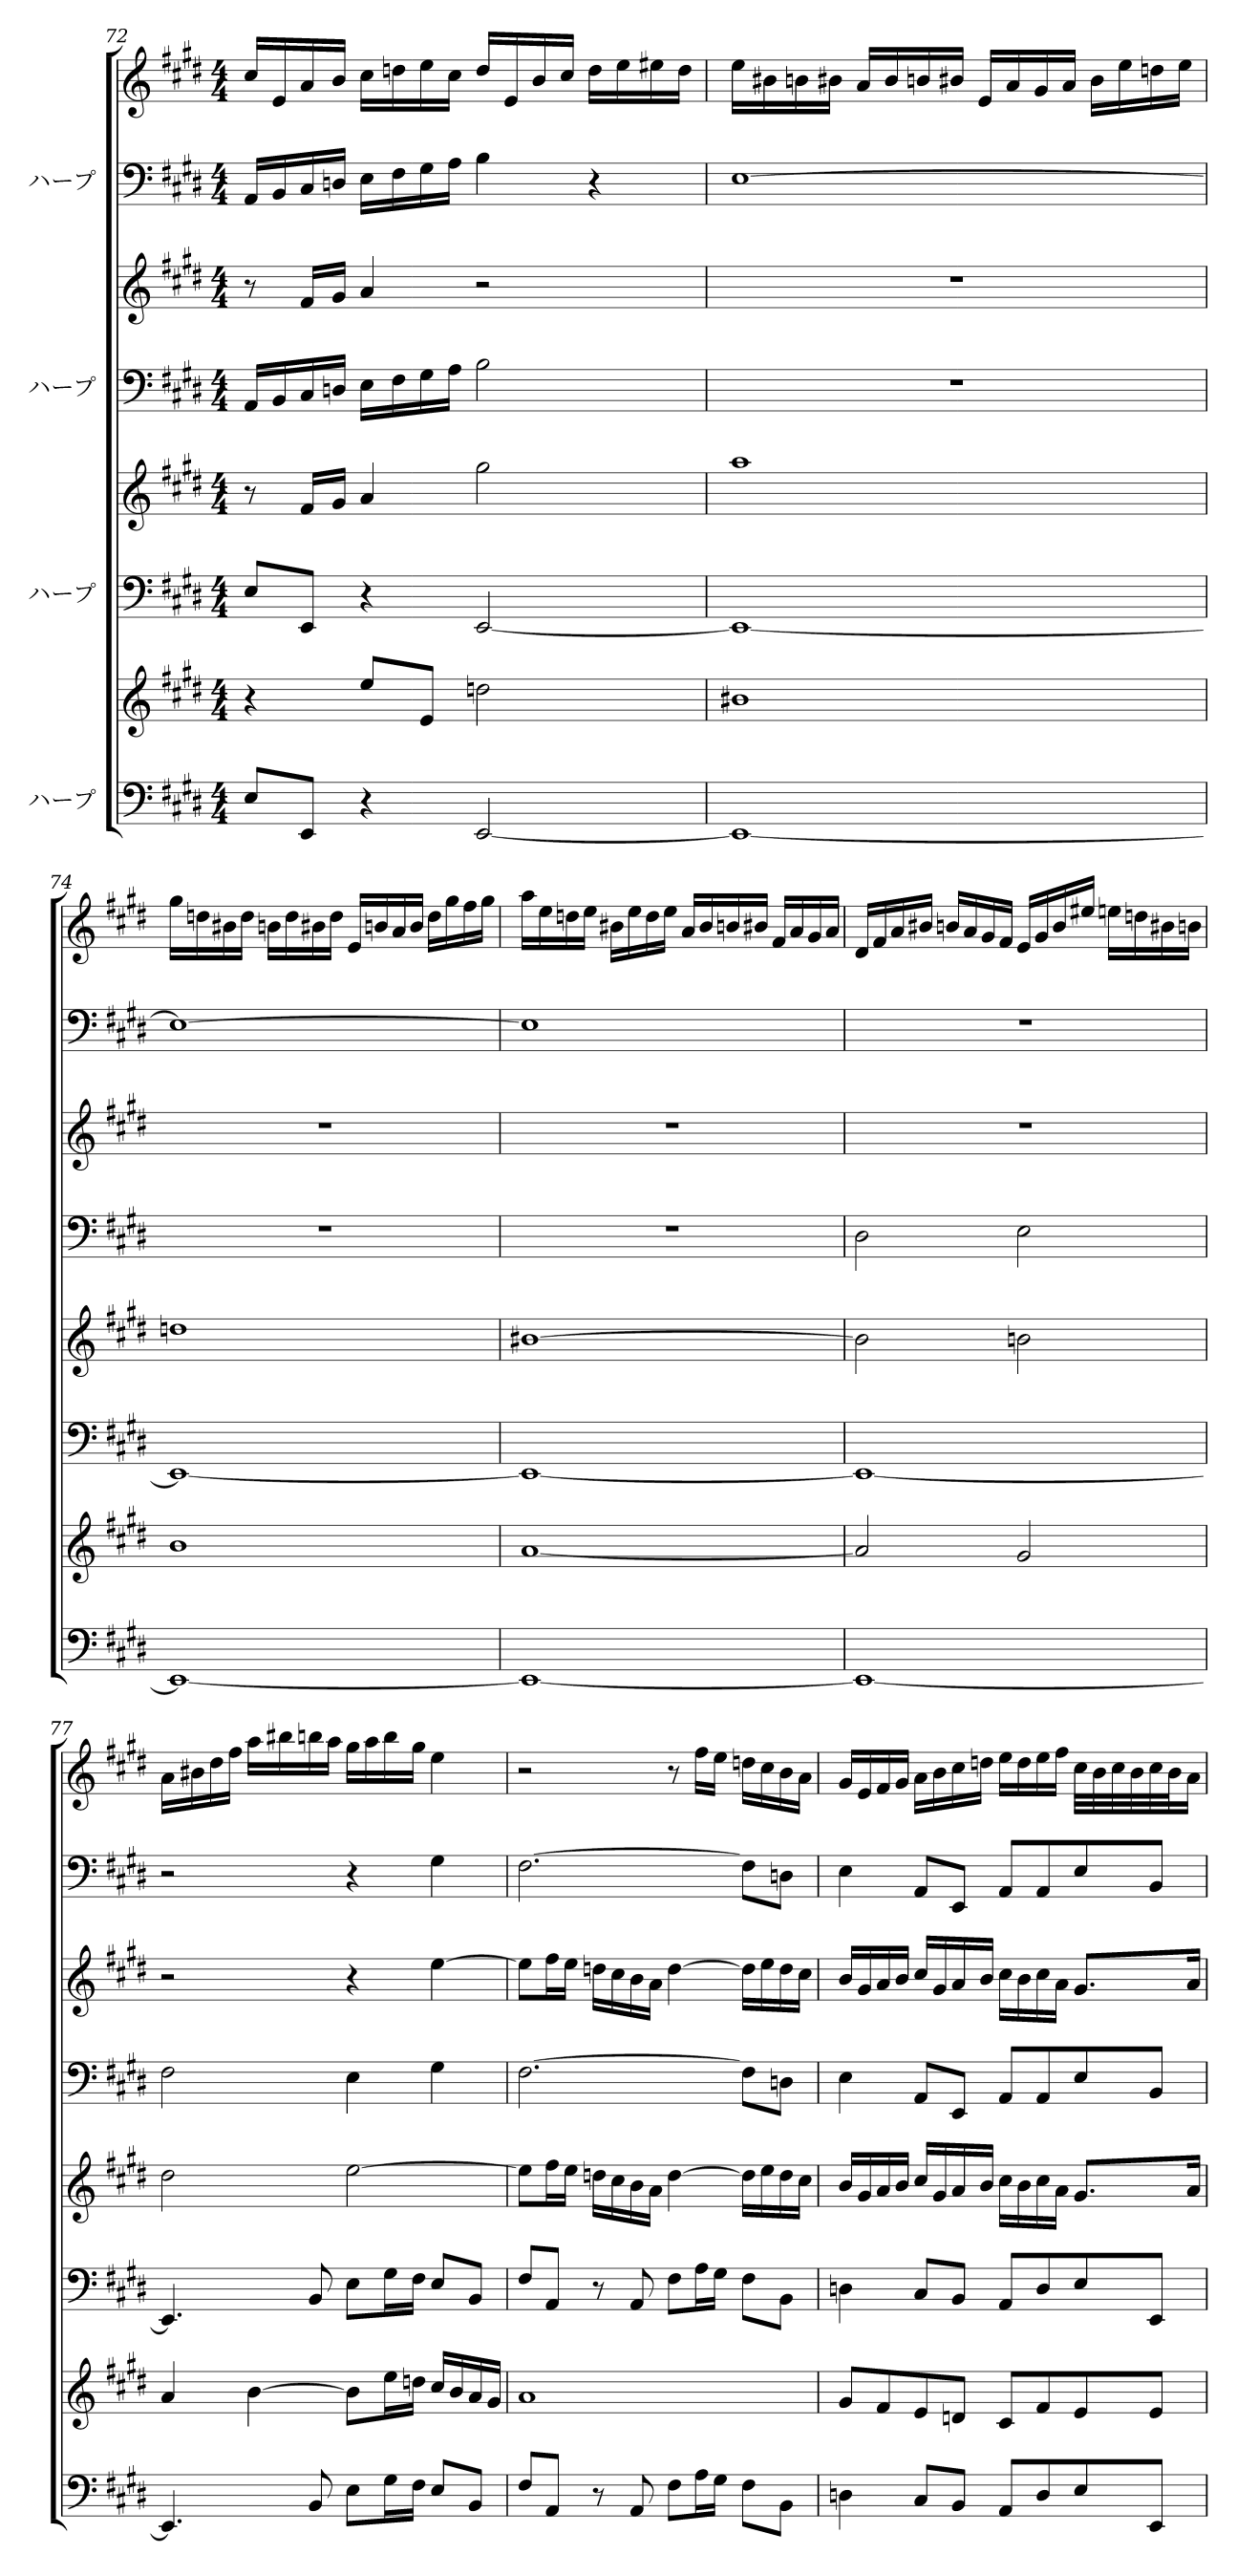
**kern	**kern	**kern	**kern	**kern	**kern	**kern	**kern
*part4	*part4	*part3	*part3	*part2	*part2	*part1	*part1
*staff8	*staff7	*staff6	*staff5	*staff4	*staff3	*staff2	*staff1
*I"ハープ	*	*I"ハープ	*	*I"ハープ	*	*I"ハープ	*
!!LO:PB:g=z
*clefF4	*clefG2	*clefF4	*clefG2	*clefF4	*clefG2	*clefF4	*clefG2
*k[f#c#g#d#]	*k[f#c#g#d#]	*k[f#c#g#d#]	*k[f#c#g#d#]	*k[f#c#g#d#]	*k[f#c#g#d#]	*k[f#c#g#d#]	*k[f#c#g#d#]
*M4/4	*M4/4	*M4/4	*M4/4	*M4/4	*M4/4	*M4/4	*M4/4
=72	=72	=72	=72	=72	=72	=72	=72
8E/L	4r	8E/L	8r	16AA/LL	8r	16AA/LL	16cc#/LL
.	.	.	.	16BB/	.	16BB/	16e/
8EE/J	.	8EE/J	16f#/LL	16C#/	16f#/LL	16C#/	16a/
.	.	.	16g#/JJ	16Dn/JJ	16g#/JJ	16Dn/JJ	16b/JJ
4r	8ee/L	4r	4a/	16E\LL	4a/	16E\LL	16cc#\LL
.	.	.	.	16F#\	.	16F#\	16ddn\
.	8e/J	.	.	16G#\	.	16G#\	16ee\
.	.	.	.	16A\JJ	.	16A\JJ	16cc#\JJ
[2EE/	2ddn\	[2EE/	2gg#\	2B\	2r	4B\	16dd/LL
.	.	.	.	.	.	.	16e/
.	.	.	.	.	.	.	16b/
.	.	.	.	.	.	.	16cc#/JJ
.	.	.	.	.	.	4r	16dd\LL
.	.	.	.	.	.	.	16ee\
.	.	.	.	.	.	.	16ee#X\
.	.	.	.	.	.	.	16dd\JJ
=73	=73	=73	=73	=73	=73	=73	=73
1EE_	1b#X	1EE_	1aa	1r	1r	[1E	16ee\LL
.	.	.	.	.	.	.	16b#X\
.	.	.	.	.	.	.	16bn\
.	.	.	.	.	.	.	16b#X\JJ
.	.	.	.	.	.	.	16a/LL
.	.	.	.	.	.	.	16b#/
.	.	.	.	.	.	.	16bn/
.	.	.	.	.	.	.	16b#X/JJ
.	.	.	.	.	.	.	16e/LL
.	.	.	.	.	.	.	16a/
.	.	.	.	.	.	.	16g#/
.	.	.	.	.	.	.	16a/JJ
.	.	.	.	.	.	.	16b#\LL
.	.	.	.	.	.	.	16ee\
.	.	.	.	.	.	.	16ddn\
.	.	.	.	.	.	.	16ee\JJ
!!LO:PB:g=z
=74	=74	=74	=74	=74	=74	=74	=74
1EE_	1b	1EE_	1ddn	1r	1r	1E_	16gg#\LL
.	.	.	.	.	.	.	16ddn\
.	.	.	.	.	.	.	16b#X\
.	.	.	.	.	.	.	16dd\JJ
.	.	.	.	.	.	.	16bn\LL
.	.	.	.	.	.	.	16dd\
.	.	.	.	.	.	.	16b#X\
.	.	.	.	.	.	.	16dd\JJ
.	.	.	.	.	.	.	16e/LL
.	.	.	.	.	.	.	16bn/
.	.	.	.	.	.	.	16a/
.	.	.	.	.	.	.	16b/JJ
.	.	.	.	.	.	.	16dd\LL
.	.	.	.	.	.	.	16gg#\
.	.	.	.	.	.	.	16ff#\
.	.	.	.	.	.	.	16gg#\JJ
=75	=75	=75	=75	=75	=75	=75	=75
1EE_	[1a	1EE_	[1b#X	1r	1r	1E]	16aa\LL
.	.	.	.	.	.	.	16ee\
.	.	.	.	.	.	.	16ddn\
.	.	.	.	.	.	.	16ee\JJ
.	.	.	.	.	.	.	16b#X\LL
.	.	.	.	.	.	.	16ee\
.	.	.	.	.	.	.	16dd\
.	.	.	.	.	.	.	16ee\JJ
.	.	.	.	.	.	.	16a/LL
.	.	.	.	.	.	.	16b#/
.	.	.	.	.	.	.	16bn/
.	.	.	.	.	.	.	16b#X/JJ
.	.	.	.	.	.	.	16f#/LL
.	.	.	.	.	.	.	16a/
.	.	.	.	.	.	.	16g#/
.	.	.	.	.	.	.	16a/JJ
!!LO:PB:g=z
=76	=76	=76	=76	=76	=76	=76	=76
1EE_	2a/]	1EE_	2b#\]	2D#\	1r	1r	16d#/LL
.	.	.	.	.	.	.	16f#/
.	.	.	.	.	.	.	16a/
.	.	.	.	.	.	.	16b#X/JJ
.	.	.	.	.	.	.	16bn/LL
.	.	.	.	.	.	.	16a/
.	.	.	.	.	.	.	16g#/
.	.	.	.	.	.	.	16f#/JJ
.	2g#/	.	2bn\	2E\	.	.	16e/LL
.	.	.	.	.	.	.	16g#/
.	.	.	.	.	.	.	16b/
.	.	.	.	.	.	.	16ee#X/JJ
.	.	.	.	.	.	.	16een\LL
.	.	.	.	.	.	.	16ddn\
.	.	.	.	.	.	.	16b#X\
.	.	.	.	.	.	.	16bn\JJ
=77	=77	=77	=77	=77	=77	=77	=77
4.EE/]	4a/	4.EE/]	2dd#\	2F#\	2r	2r	16a\LL
.	.	.	.	.	.	.	16b#X\
.	.	.	.	.	.	.	16dd#\
.	.	.	.	.	.	.	16ff#\JJ
.	[4b\	.	.	.	.	.	16aa\LL
.	.	.	.	.	.	.	16bb#X\
8BB/	.	8BB/	.	.	.	.	16bbn\
.	.	.	.	.	.	.	16aa\JJ
8E\L	8b\L]	8E\L	[2ee\	4E\	4r	4r	16gg#\LL
.	.	.	.	.	.	.	16aa\
16G#\L	16ee\L	16G#\L	.	.	.	.	16bb\
16F#\JJ	16ddn\JJ	16F#\JJ	.	.	.	.	16gg#\JJ
8E/L	16cc#/LL	8E/L	.	4G#\	[4ee\	4G#\	4ee\
.	16b/	.	.	.	.	.	.
8BB/J	16a/	8BB/J	.	.	.	.	.
.	16g#/JJ	.	.	.	.	.	.
!!LO:PB:g=z
=78	=78	=78	=78	=78	=78	=78	=78
8F#/L	1a	8F#/L	8ee\L]	[2.F#\	8ee\L]	[2.F#\	2r
8AA/J	.	8AA/J	16ff#\L	.	16ff#\L	.	.
.	.	.	16ee\JJ	.	16ee\JJ	.	.
8r	.	8r	16ddn\LL	.	16ddn\LL	.	.
.	.	.	16cc#\	.	16cc#\	.	.
8AA/	.	8AA/	16b\	.	16b\	.	.
.	.	.	16a\JJ	.	16a\JJ	.	.
8F#\L	.	8F#\L	[4dd\	.	[4dd\	.	8r
16A\L	.	16A\L	.	.	.	.	16ff#\LL
16G#\JJ	.	16G#\JJ	.	.	.	.	16ee\JJ
8F#\L	.	8F#\L	16dd\LL]	8F#\L]	16dd\LL]	8F#\L]	16ddn\LL
.	.	.	16ee\	.	16ee\	.	16cc#\
8BB\J	.	8BB\J	16dd\	8Dn\J	16dd\	8Dn\J	16b\
.	.	.	16cc#\JJ	.	16cc#\JJ	.	16a\JJ
=79	=79	=79	=79	=79	=79	=79	=79
4Dn\	8g#/L	4Dn\	16b/LL	4E\	16b/LL	4E\	16g#/LL
.	.	.	16g#/	.	16g#/	.	16e/
.	8f#/	.	16a/	.	16a/	.	16f#/
.	.	.	16b/JJ	.	16b/JJ	.	16g#/JJ
8C#/L	8e/	8C#/L	16cc#/LL	8AA/L	16cc#/LL	8AA/L	16a\LL
.	.	.	16g#/	.	16g#/	.	16b\
8BB/J	8dn/J	8BB/J	16a/	8EE/J	16a/	8EE/J	16cc#\
.	.	.	16b/JJ	.	16b/JJ	.	16ddn\JJ
8AA/L	8c#/L	8AA/L	16cc#\LL	8AA/L	16cc#\LL	8AA/L	16ee\LL
.	.	.	16b\	.	16b\	.	16dd\
8D/	8f#/	8D/	16cc#\	8AA/	16cc#\	8AA/	16ee\
.	.	.	16a\JJ	.	16a\JJ	.	16ff#\JJ
8E/	8e/	8E/	8.g#/L	8E/	8.g#/L	8E/	32cc#\LLL
.	.	.	.	.	.	.	32b\
.	.	.	.	.	.	.	32cc#\
.	.	.	.	.	.	.	32b\
8EE/J	8e/J	8EE/J	.	8BB/J	.	8BB/J	32cc#\
.	.	.	.	.	.	.	32b\J
.	.	.	16a/Jk	.	16a/Jk	.	16a\JJ
=	=	=	=	=	=	=	=
*-	*-	*-	*-	*-	*-	*-	*-
